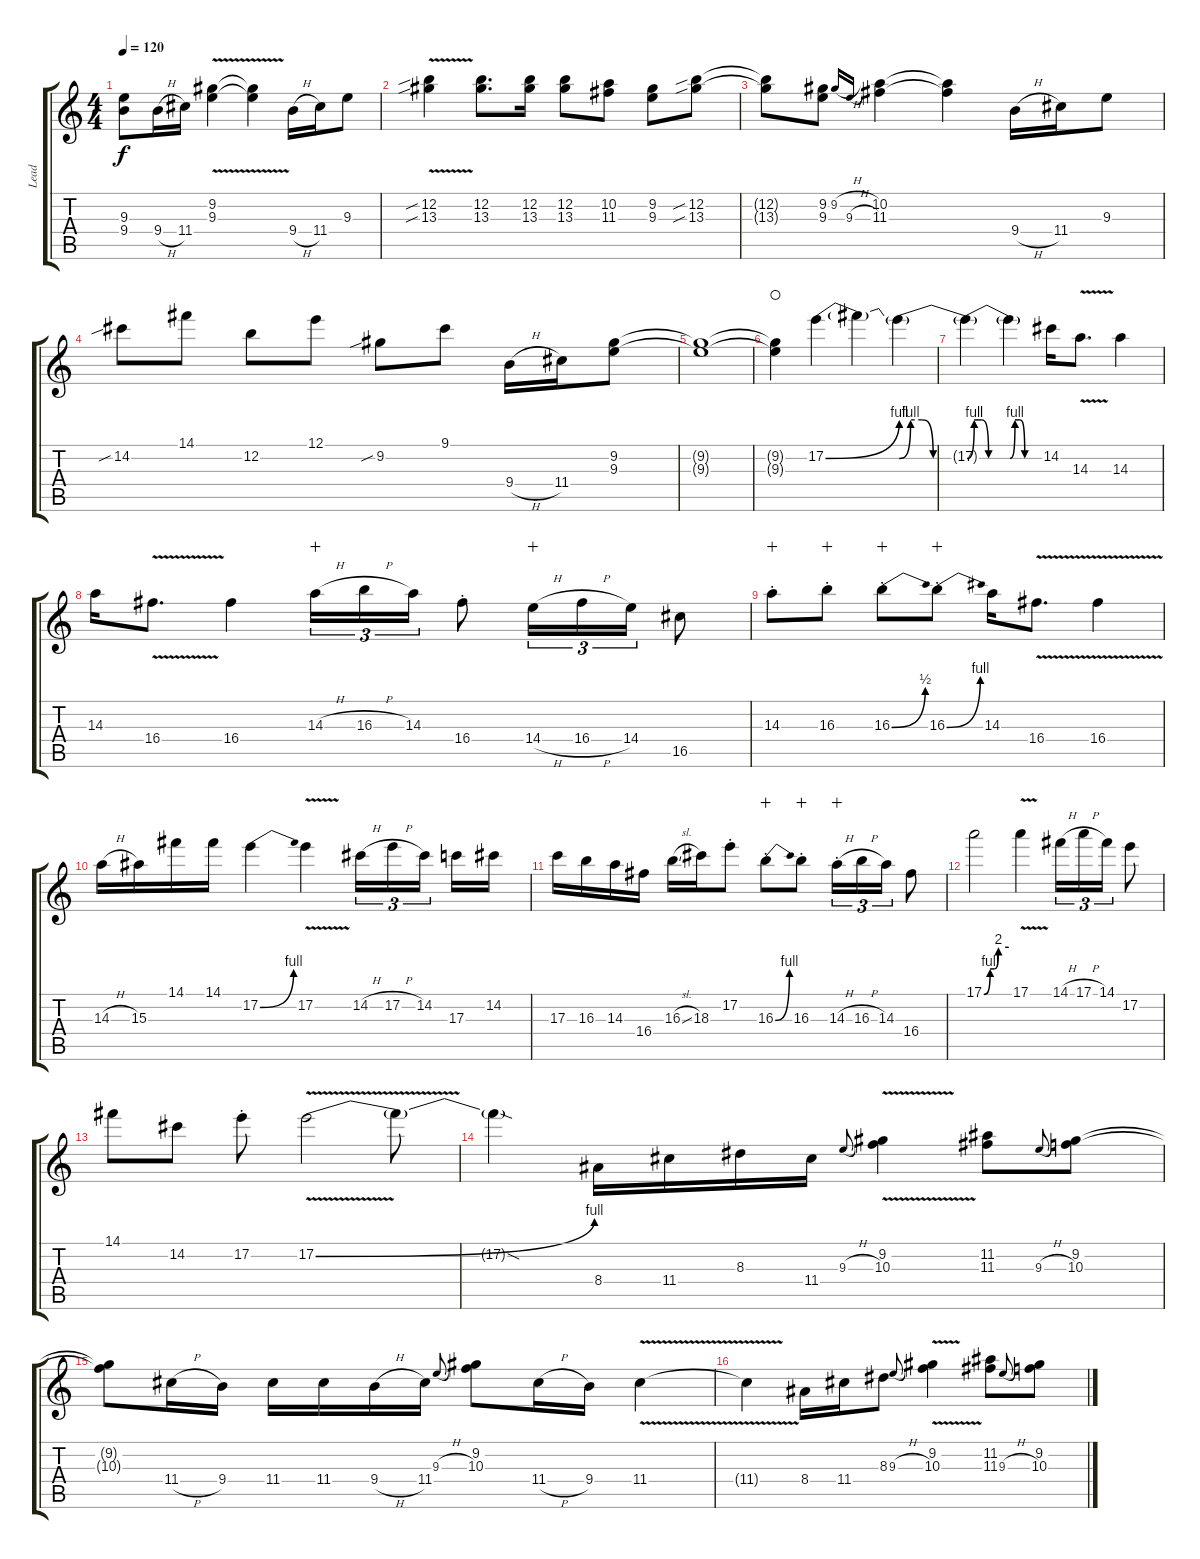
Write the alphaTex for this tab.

\track ("Lead" "Lead") {instrument overdrivenguitar}
\staff {score tabs}
\tuning (E4 B3 G3 D3 A2 E2) {hide}
\ts (4 4)
\tempo 120
\clef g2
\ks c
(9.3{t} 9.4{t}).8{dy f} 9.4{h}.16 11.4.16 (9.2{v} 9.3{v}).4 (9.2{t} 9.3{t}).4 9.4{h}.16 11.4.16 9.3.8 |
(12.2{v sib} 13.3{v sib}).4 (12.2 13.3).8{d} (12.2 13.3).16 (12.2 13.3).8 (10.2 11.3).8 (9.2 9.3).8 (12.2{sib} 13.3{sib}).8 |
(12.2{t} 13.3{t}).8 (9.2 9.3).8 9.2{h}.16{gr onbeat} 9.3{h}.16{gr onbeat} (10.2 11.3).4 (10.2{t} 11.3{t}).4 9.4{h}.16 11.4.16 9.3.8 |
14.2{sib}.8 14.1.8 12.2.8 12.1.8 9.2{sib}.8 9.1.8 9.4{h}.16 11.4.16 (9.2 9.3).8 |
(9.2{t} 9.3{t}).1 |
(9.2{t} 9.3{t}).4{waho} 17.2{be (bend 0 0 60 4)}.4 17.2{t}.4 17.2{be (custom 0 0 10 4 20 4 30 0 60 0) t}.4 |
17.2{be (custom 0 0 10 4 20 4 30 0 60 0) t}.4 17.2{be (custom 0 0 10 4 20 4 30 0 60 0) t}.4 14.2.16 14.3{v}.8{d} 14.3.4 |
14.3.16 16.4{v}.8{d} 16.4.4 14.3{h}.16{tu (3 2) wahc} 16.3{h}.16{tu (3 2)} 14.3.16{tu (3 2)} 16.4{st}.8 14.4{h}.16{tu (3 2) wahc} 16.4{h}.16{tu (3 2)} 14.4.16{tu (3 2)} 16.5.8 |
14.3{st}.8{wahc} 16.3{st}.8{wahc} 16.3{be (bend 0 0 60 2) st}.8{wahc} 16.3{be (bend 0 0 60 4) st}.8{wahc} 14.3.16 16.4{v}.8{d} 16.4{v}.4 |
14.3{h}.16 15.3.16 14.1.16 14.1.16 17.2{be (bend 0 0 60 4)}.4 17.2{v}.4 14.2{h}.16{tu (3 2)} 17.2{h}.16{tu (3 2)} 14.2.16{tu (3 2) beam splitsecondary} 17.3.16 14.2.16 |
17.3.16 16.3.16 14.3.16 16.4.16 16.3{sl}.16 18.3.16 17.2{st}.8 16.3{be (bend 0 0 60 4) st}.8{wahc} 16.3{st}.8{wahc} 14.3{h st}.16{tu (3 2) wahc} 16.3{h}.16{tu (3 2)} 14.3.16{tu (3 2)} 16.4.8 |
17.1{be (custom 0 0 15 4 25 4 35 8 60 8)}.2 17.1{v}.4 14.1{h}.16{tu (3 2)} 17.1{h}.16{tu (3 2)} 14.1.16{tu (3 2)} 17.2.8 |
14.1.8 14.2.8 17.2{st}.8 17.2{be (bend 0 0 60 4) v}.2 17.2{t}.8 |
17.2{sod t}.4 8.4.16 11.4.16 8.3.16 11.4.16 9.3{h}.8{gr onbeat} (9.2{v} 10.3{v}).4 (11.2 11.3).8 9.3{h}.8{gr onbeat} (9.2 10.3).8 |
(9.2{t} 10.3{t}).8 11.4{h}.16 9.4.16 11.4.16 11.4.16 9.4{h}.16 11.4.16 9.3{h}.8{gr onbeat} (9.2 10.3).8 11.4{h}.16 9.4.16 11.4{v}.4 |
11.4{t}.4 8.4.16 11.4.16 8.3.8 9.3{h}.8{gr onbeat} (9.2{v} 10.3{v}).4 (11.2 11.3).8 9.3{h}.8{gr onbeat} (9.2 10.3).8
